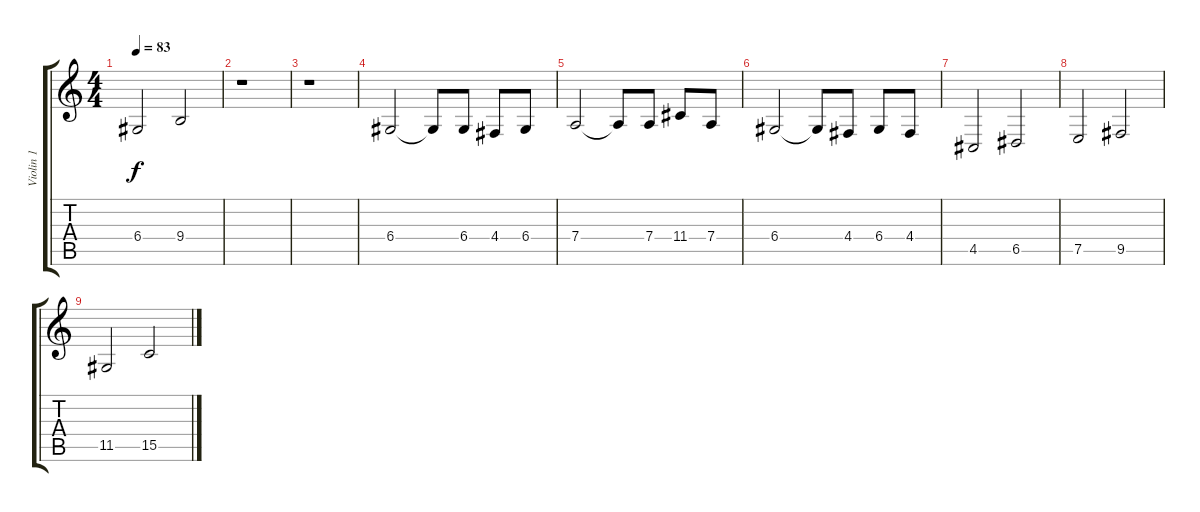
\track ("Violin 1" "Violin 1") {instrument violin}
\staff {score tabs}
\tuning (E4 B3 G3 D3 A2 E2) {hide}
\ts (4 4)
\tempo 83
\clef g2
\ks c
6.4.2{dy f} 9.4.2 |
r.1 |
r.1 |
6.4.2 6.4{t}.8 6.4.8 4.4.8 6.4.8 |
7.4.2 7.4{t}.8 7.4.8 11.4.8 7.4.8 |
6.4.2 6.4{t}.8 4.4.8 6.4.8 4.4.8 |
4.5.2 6.5.2 |
7.5.2 9.5.2 |
11.5.2 15.5.2
